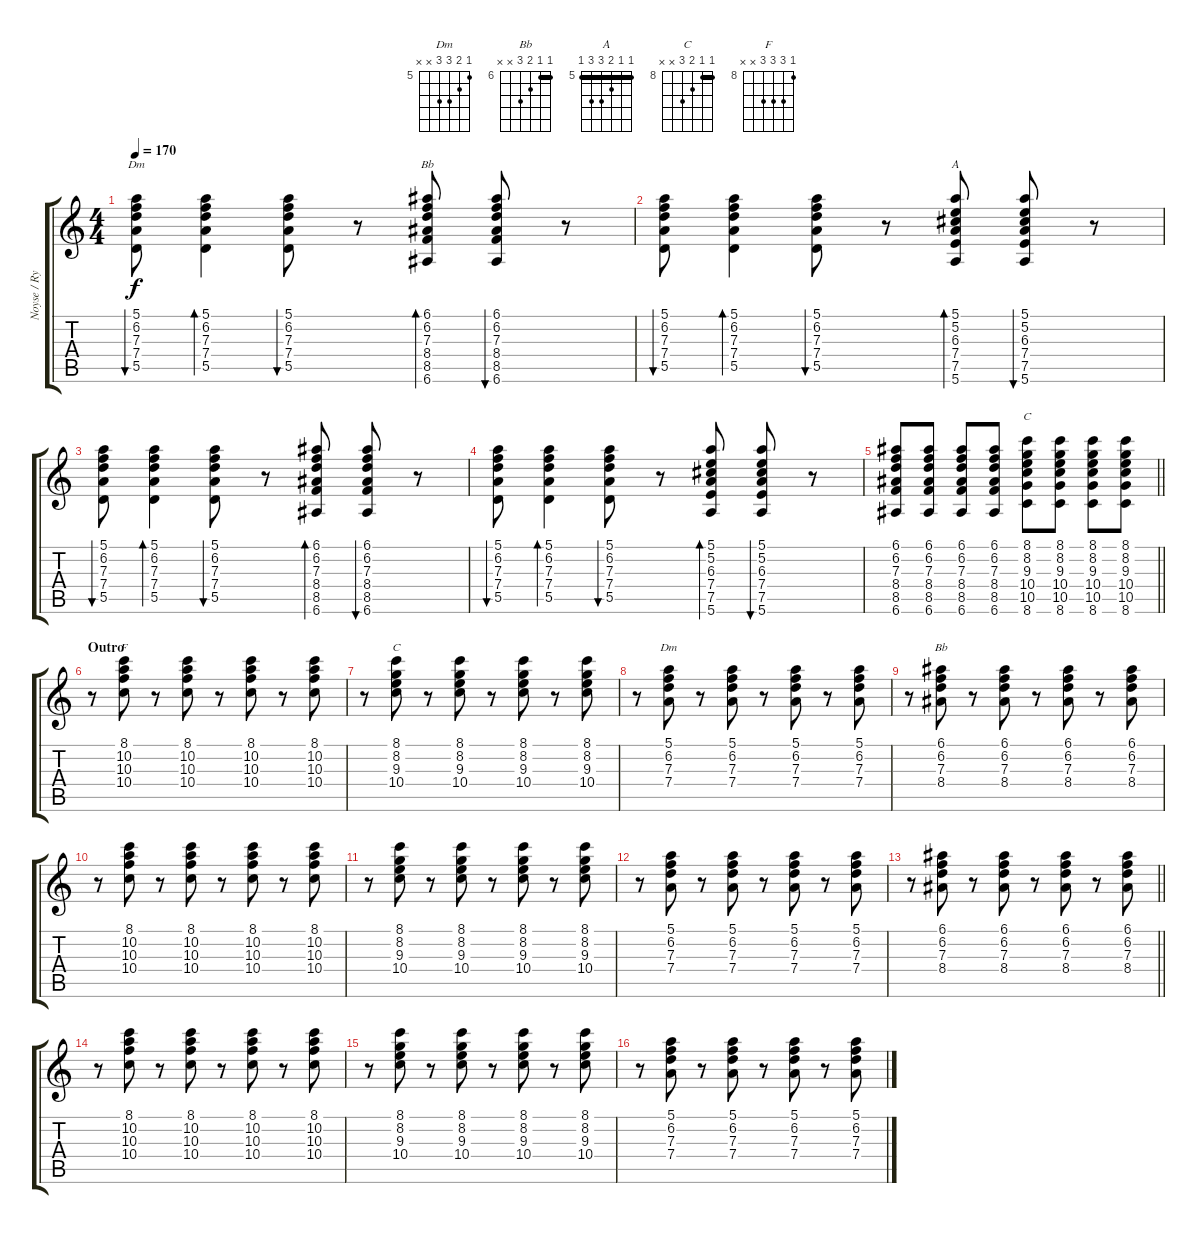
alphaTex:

\track ("Noyse / Rythm guitar" "Noyse / Ry") {instrument electricguitarclean}
\staff {score tabs}
\tuning (E4 B3 G3 D3 A2 E2) {hide}
\chord ("Dm" 5 6 7 7 5 x) {firstfret 5 barre 5}
\chord ("Bb" 6 6 7 8 8 6) {firstfret 6 barre 6}
\chord ("A" 5 5 6 7 7 5) {firstfret 5 barre 5}
\chord ("C" 8 8 9 10 10 8) {firstfret 8 barre 8}
\chord ("F" 8 10 10 10 x x) {firstfret 8}
\chord ("C" 8 8 9 10 x x) {firstfret 8 barre 8}
\chord ("Dm" 5 6 7 7 x x) {firstfret 5}
\chord ("Bb" 6 6 7 8 x x) {firstfret 6 barre 6}
\ts (4 4)
\tempo 170
\clef g2
\ks c
(5.1 6.2 7.3 7.4 5.5).8{bu 30 ch "Dm" dy f} (5.1 6.2 7.3 7.4 5.5).4{bd 480} (5.1 6.2 7.3 7.4 5.5).8{bu 30} r.8 (6.1 6.2 7.3 8.4 8.5 6.6).8{bd 30 ch "Bb"} (6.1 6.2 7.3 8.4 8.5 6.6).8{bu 30} r.8 |
(5.1 6.2 7.3 7.4 5.5).8{bu 30} (5.1 6.2 7.3 7.4 5.5).4{bd 480} (5.1 6.2 7.3 7.4 5.5).8{bu 30} r.8 (5.1 5.2 6.3 7.4 7.5 5.6).8{bd 30 ch "A"} (5.1 5.2 6.3 7.4 7.5 5.6).8{bu 30} r.8 |
(5.1 6.2 7.3 7.4 5.5).8{bu 30} (5.1 6.2 7.3 7.4 5.5).4{bd 480} (5.1 6.2 7.3 7.4 5.5).8{bu 30} r.8 (6.1 6.2 7.3 8.4 8.5 6.6).8{bd 30} (6.1 6.2 7.3 8.4 8.5 6.6).8{bu 30} r.8 |
(5.1 6.2 7.3 7.4 5.5).8{bu 30} (5.1 6.2 7.3 7.4 5.5).4{bd 480} (5.1 6.2 7.3 7.4 5.5).8{bu 30} r.8 (5.1 5.2 6.3 7.4 7.5 5.6).8{bd 30} (5.1 5.2 6.3 7.4 7.5 5.6).8{bu 30} r.8 |
\barLineRight lightlight
(6.1 6.2 7.3 8.4 8.5 6.6).8 (6.1 6.2 7.3 8.4 8.5 6.6).8 (6.1 6.2 7.3 8.4 8.5 6.6).8 (6.1 6.2 7.3 8.4 8.5 6.6).8 (8.1 8.2 9.3 10.4 10.5 8.6).8{ch "C"} (8.1 8.2 9.3 10.4 10.5 8.6).8 (8.1 8.2 9.3 10.4 10.5 8.6).8 (8.1 8.2 9.3 10.4 10.5 8.6).8 |
\section ("" "Outro")
r.8 (8.1 10.2 10.3 10.4).8{ch "F"} r.8 (8.1 10.2 10.3 10.4).8 r.8 (8.1 10.2 10.3 10.4).8 r.8 (8.1 10.2 10.3 10.4).8 |
r.8 (8.1 8.2 9.3 10.4).8{ch "C"} r.8 (8.1 8.2 9.3 10.4).8 r.8 (8.1 8.2 9.3 10.4).8 r.8 (8.1 8.2 9.3 10.4).8 |
r.8 (5.1 6.2 7.3 7.4).8{ch "Dm"} r.8 (5.1 6.2 7.3 7.4).8 r.8 (5.1 6.2 7.3 7.4).8 r.8 (5.1 6.2 7.3 7.4).8 |
r.8 (6.1 6.2 7.3 8.4).8{ch "Bb"} r.8 (6.1 6.2 7.3 8.4).8 r.8 (6.1 6.2 7.3 8.4).8 r.8 (6.1 6.2 7.3 8.4).8 |
r.8 (8.1 10.2 10.3 10.4).8 r.8 (8.1 10.2 10.3 10.4).8 r.8 (8.1 10.2 10.3 10.4).8 r.8 (8.1 10.2 10.3 10.4).8 |
r.8 (8.1 8.2 9.3 10.4).8 r.8 (8.1 8.2 9.3 10.4).8 r.8 (8.1 8.2 9.3 10.4).8 r.8 (8.1 8.2 9.3 10.4).8 |
r.8 (5.1 6.2 7.3 7.4).8 r.8 (5.1 6.2 7.3 7.4).8 r.8 (5.1 6.2 7.3 7.4).8 r.8 (5.1 6.2 7.3 7.4).8 |
\barLineRight lightlight
r.8 (6.1 6.2 7.3 8.4).8 r.8 (6.1 6.2 7.3 8.4).8 r.8 (6.1 6.2 7.3 8.4).8 r.8 (6.1 6.2 7.3 8.4).8 |
r.8 (8.1 10.2 10.3 10.4).8 r.8 (8.1 10.2 10.3 10.4).8 r.8 (8.1 10.2 10.3 10.4).8 r.8 (8.1 10.2 10.3 10.4).8 |
r.8 (8.1 8.2 9.3 10.4).8 r.8 (8.1 8.2 9.3 10.4).8 r.8 (8.1 8.2 9.3 10.4).8 r.8 (8.1 8.2 9.3 10.4).8 |
r.8 (5.1 6.2 7.3 7.4).8 r.8 (5.1 6.2 7.3 7.4).8 r.8 (5.1 6.2 7.3 7.4).8 r.8 (5.1 6.2 7.3 7.4).8
